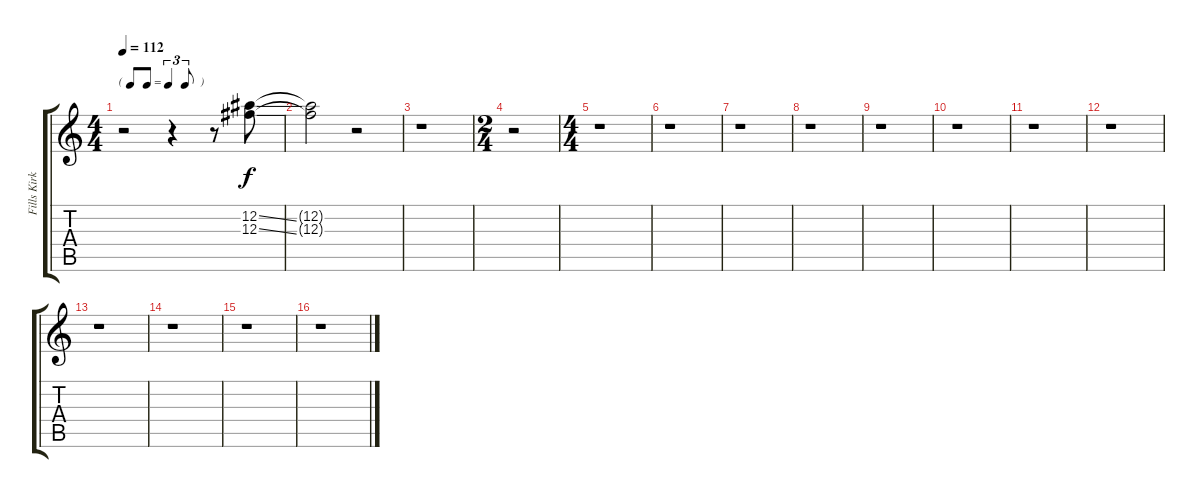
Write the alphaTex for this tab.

\track ("Fills Kirk Hammett" "Fills Kirk") {instrument distortionguitar}
\staff {score tabs}
\tuning (Eb4 Bb3 Gb3 Db3 Ab2 Eb2) {hide}
\ts (4 4)
\tf triplet8th
\tempo 112
\clef g2
\ks c
r.2{dy f} r.4 r.8 (12.2{ss} 12.3{ss}).8 |
(12.2{t} 12.3{t}).2 r.2 |
r.1 |
\ts (2 4)
r.2 |
\ts (4 4)
r.1 |
r.1 |
r.1 |
r.1 |
r.1 |
r.1 |
r.1 |
r.1 |
r.1 |
r.1 |
r.1 |
r.1
